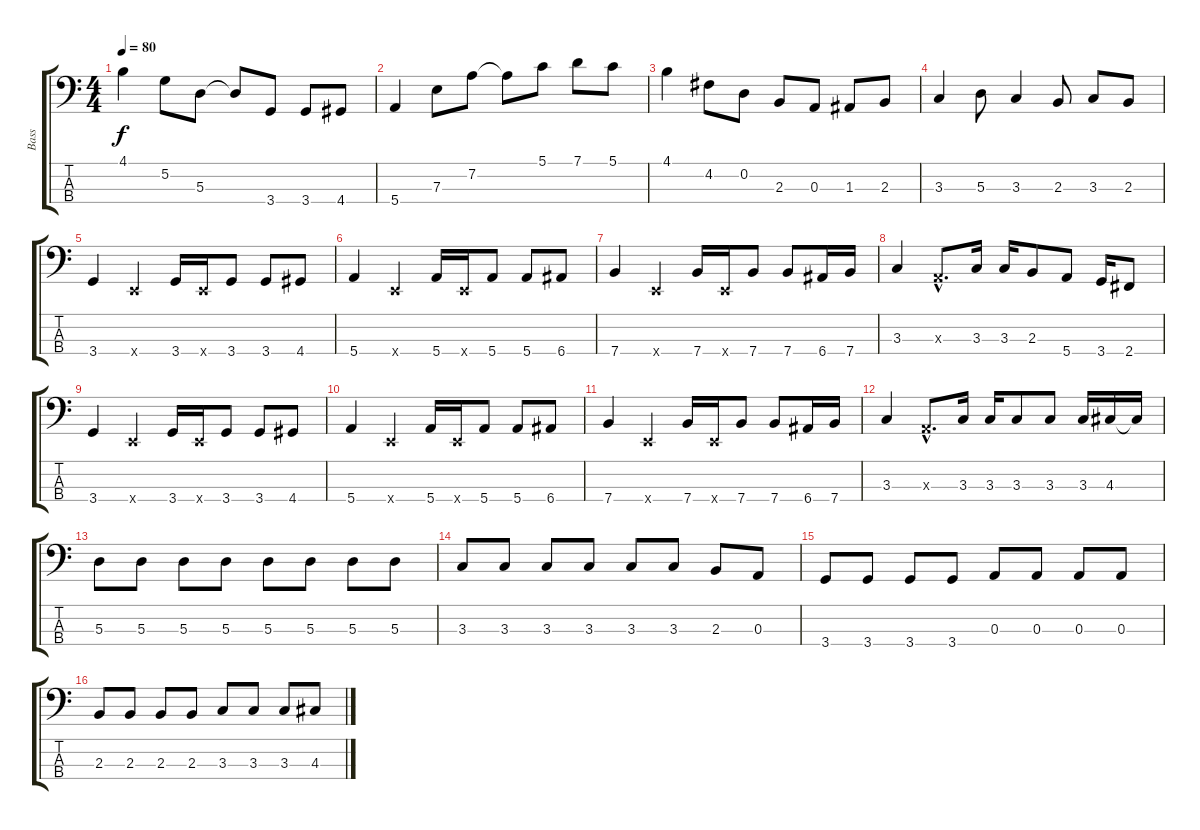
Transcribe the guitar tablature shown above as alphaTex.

\track ("Bass" "Bass") {instrument electricbassfinger}
\staff {score tabs}
\tuning (G2 D2 A1 E1) {hide}
\ts (4 4)
\tempo 80
\clef f4
\ks c
4.1.4{dy f} 5.2.8 5.3.8 5.3{t}.8 3.4.8 3.4.8 4.4.8 |
5.4.4 7.3.8 7.2.8 7.2{t}.8 5.1.8 7.1.8 5.1.8 |
4.1.4 4.2.8 0.2.8 2.3.8 0.3.8 1.3.8 2.3.8 |
3.3.4 5.3.8 3.3.4 2.3.8 3.3.8 2.3.8 |
3.4.4 0.4{x}.4 3.4.16 0.4{x}.16 3.4.8 3.4.8 4.4.8 |
5.4.4 0.4{x}.4 5.4.16 0.4{x}.16 5.4.8 5.4.8 6.4.8 |
7.4.4 0.4{x}.4 7.4.16 0.4{x}.16 7.4.8 7.4.8 6.4.16 7.4.16 |
3.3.4 0.3{hac x}.8{d} 3.3.16 3.3.16 2.3.8 5.4.8 3.4.16 2.4.8 |
3.4.4 0.4{x}.4 3.4.16 0.4{x}.16 3.4.8 3.4.8 4.4.8 |
5.4.4 0.4{x}.4 5.4.16 0.4{x}.16 5.4.8 5.4.8 6.4.8 |
7.4.4 0.4{x}.4 7.4.16 0.4{x}.16 7.4.8 7.4.8 6.4.16 7.4.16 |
3.3.4 0.3{hac x}.8{d} 3.3.16 3.3.16 3.3.8 3.3.8 3.3.16 4.3.16 4.3{t}.16 |
5.3.8 5.3.8 5.3.8 5.3.8 5.3.8 5.3.8 5.3.8 5.3.8 |
3.3.8 3.3.8 3.3.8 3.3.8 3.3.8 3.3.8 2.3.8 0.3.8 |
3.4.8 3.4.8 3.4.8 3.4.8 0.3.8 0.3.8 0.3.8 0.3.8 |
2.3.8 2.3.8 2.3.8 2.3.8 3.3.8 3.3.8 3.3.8 4.3.8
